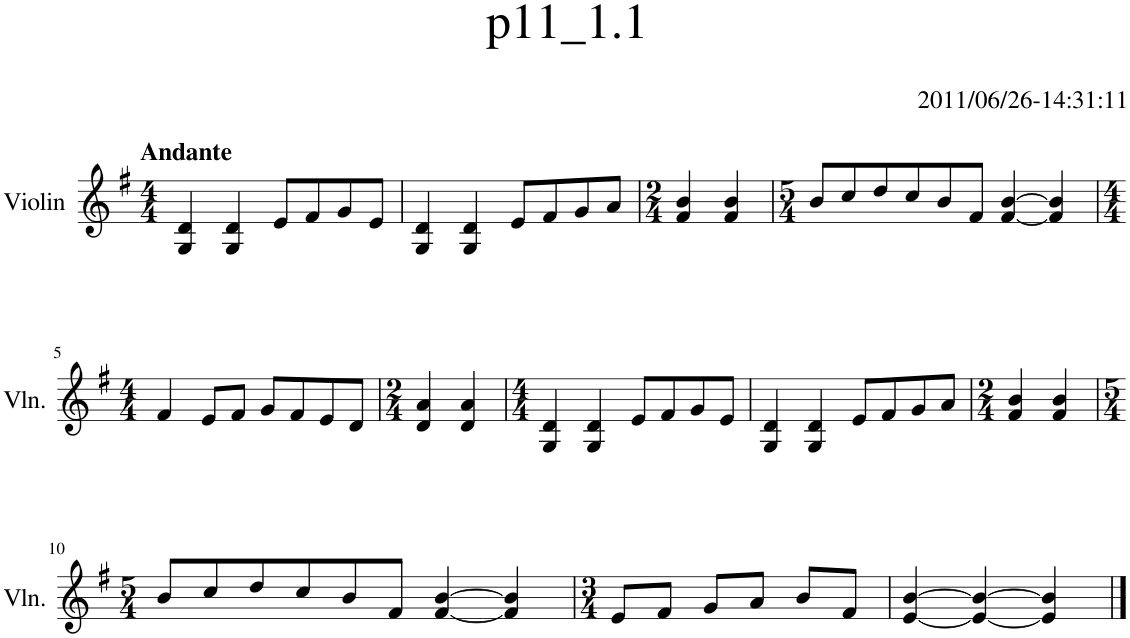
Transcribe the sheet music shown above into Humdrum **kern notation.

**kern
*part1
*staff1
*I"Violin
*I'Vln.
*clefG2
*k[f#]
*M4/4
=1
!LO:TX:a:B:t=Andante
4G/ 4d/
4G/ 4d/
8e/L
8f#/
8g/
8e/J
=2
4G/ 4d/
4G/ 4d/
8e/L
8f#/
8g/
8a/J
=3
*M2/4
4f#/ 4b/
4f#/ 4b/
=4
*M5/4
8b/L
8cc/
8dd/
8cc/
8b/
8f#/J
[4f#/ [4b/
4f#/] 4b/]
!!LO:LB:g=z
=5
*M4/4
4f#/
8e/L
8f#/J
8g/L
8f#/
8e/
8d/J
=6
*M2/4
4d/ 4a/
4d/ 4a/
=7
*M4/4
4G/ 4d/
4G/ 4d/
8e/L
8f#/
8g/
8e/J
=8
4G/ 4d/
4G/ 4d/
8e/L
8f#/
8g/
8a/J
=9
*M2/4
4f#/ 4b/
4f#/ 4b/
!!LO:LB:g=z
=10
*M5/4
8b/L
8cc/
8dd/
8cc/
8b/
8f#/J
[4f#/ [4b/
4f#/] 4b/]
=11
*M3/4
8e/L
8f#/J
8g/L
8a/J
8b/L
8f#/J
=12
[4e/ [4b/
4e/_ 4b/_
4e/] 4b/]
==
*-
